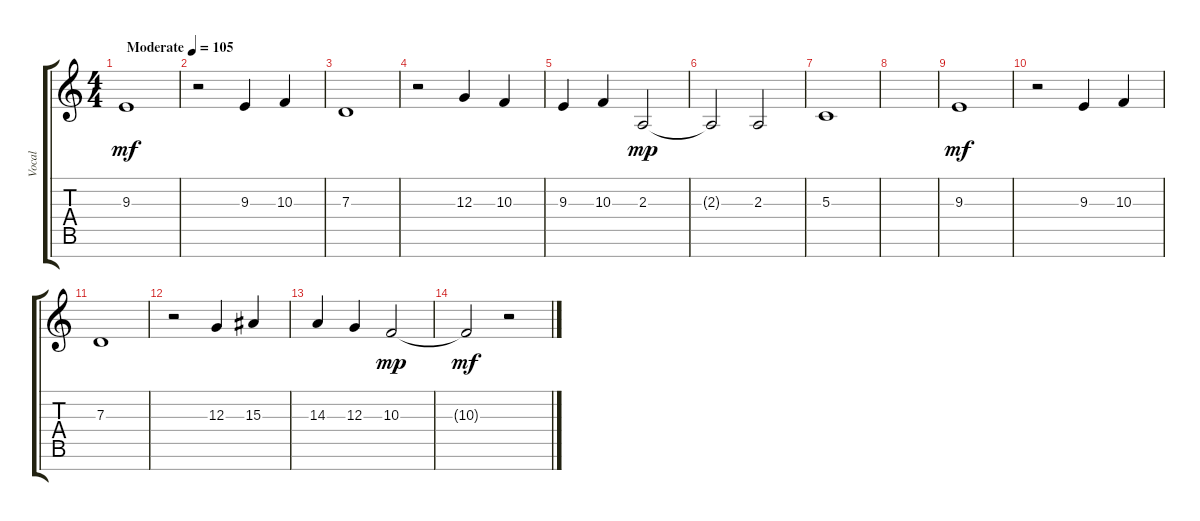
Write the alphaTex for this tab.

\track ("Vocal" "Vocal") {instrument choiraahs}
\staff {score tabs}
\tuning (E4 B3 G3 D3 A2 E2 B1) {hide}
\ts (4 4)
\tempo (105 "Moderate")
\clef g2
\ks aminor
9.3.1{dy mf instrument choiraahs} |
r.2 9.3.4 10.3.4 |
7.3.1 |
r.2 12.3.4 10.3.4 |
9.3.4 10.3.4 2.3.2{dy mp} |
2.3{t}.2 2.3.2 |
5.3.1 |
|
9.3.1{dy mf} |
r.2 9.3.4 10.3.4 |
7.3.1 |
r.2 12.3.4 15.3.4 |
14.3.4 12.3.4 10.3.2{dy mp} |
10.3{t}.2{dy mf} r.2
